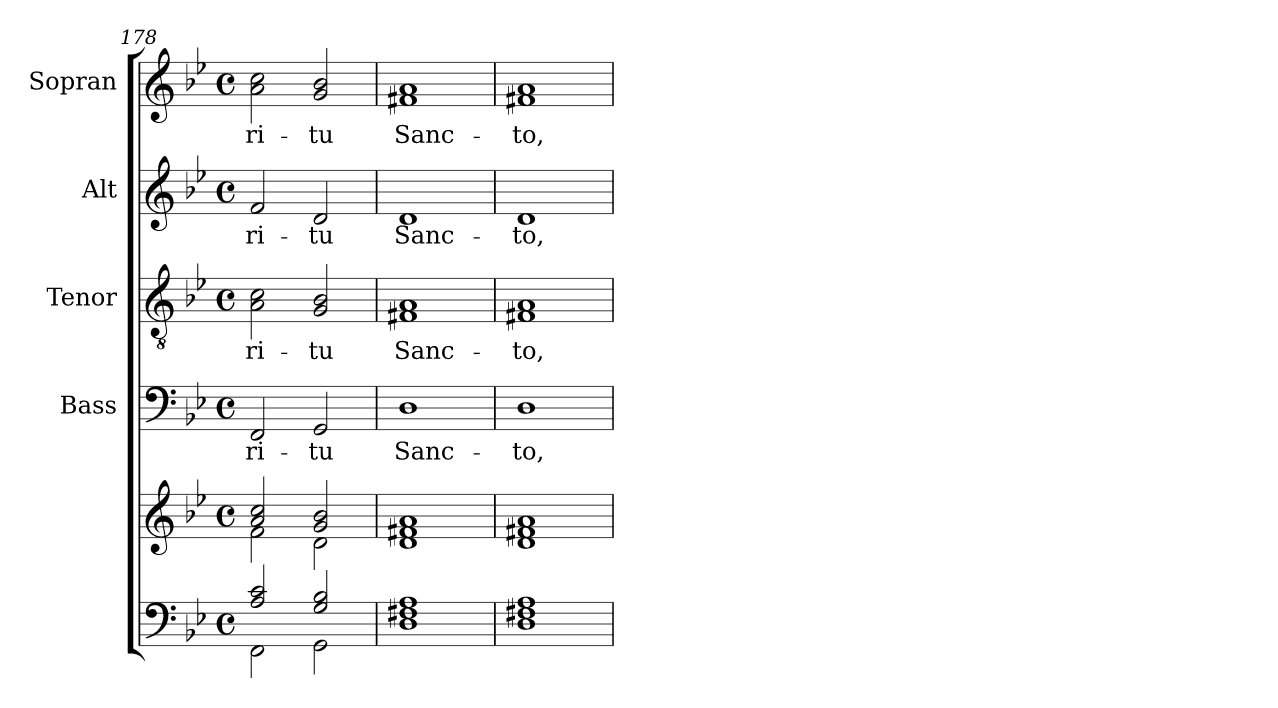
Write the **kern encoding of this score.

**kern	**kern	**kern	**text	**kern	**text	**kern	**text	**kern	**text
*part5	*part5	*part4	*part4	*part3	*part3	*part2	*part2	*part1	*part1
*staff6	*staff5	*staff4	*staff4	*staff3	*staff3	*staff2	*staff2	*staff1	*staff1
*	*	*I"Bass	*	*I"Tenor	*	*I"Alt	*	*I"Sopran	*
*	*	*I'B.	*	*I'T.	*	*I'A.	*	*I'S.	*
*clefF4	*clefG2	*clefF4	*	*clefGv2	*	*clefG2	*	*clefG2	*
*k[b-e-]	*k[b-e-]	*k[b-e-]	*	*k[b-e-]	*	*k[b-e-]	*	*k[b-e-]	*
*B-:	*B-:	*B-:	*	*B-:	*	*B-:	*	*B-:	*
*M4/4	*M4/4	*M4/4	*	*M4/4	*	*M4/4	*	*M4/4	*
*met(c)	*met(c)	*met(c)	*	*met(c)	*	*met(c)	*	*met(c)	*
=178	=178	=178	=178	=178	=178	=178	=178	=178	=178
*^	*^	*	*	*	*	*	*	*	*
!	!	!	!	!	!LO:LY:b	!	!LO:LY:b	!	!LO:LY:b	!	!LO:LY:b
2A/ 2c/	2FF\	2a/ 2cc/	2f\	2FF/	-ri-	2A\ 2c\	-ri-	2f/	-ri-	2a\ 2cc\	-ri-
!	!	!	!	!	!LO:LY:b	!	!LO:LY:b	!	!LO:LY:b	!	!LO:LY:b
2G/ 2B-/	2GG\	2g/ 2b-/	2d\	2GG/	-tu	2G/ 2B-/	-tu	2d/	-tu	2g/ 2b-/	-tu
=179	=179	=179	=179	=179	=179	=179	=179	=179	=179	=179	=179
!	!	!	!	!	!LO:LY:b	!	!LO:LY:b	!	!LO:LY:b	!	!LO:LY:b
1F#X 1A	1D	1f#X 1a	1d	1D	Sanc-	1F#X 1A	Sanc-	1d	Sanc-	1f#X 1a	Sanc-
=180	=180	=180	=180	=180	=180	=180	=180	=180	=180	=180	=180
!	!	!	!	!	!LO:LY:b	!	!LO:LY:b	!	!LO:LY:b	!	!LO:LY:b
1F#X 1A	1D	1f#X 1a	1d	1D	-to,	1F#X 1A	-to,	1d	-to,	1f#X 1a	-to,
*v	*v	*	*	*	*	*	*	*	*	*	*
*	*v	*v	*	*	*	*	*	*	*	*
=	=	=	=	=	=	=	=	=	=
*-	*-	*-	*-	*-	*-	*-	*-	*-	*-
